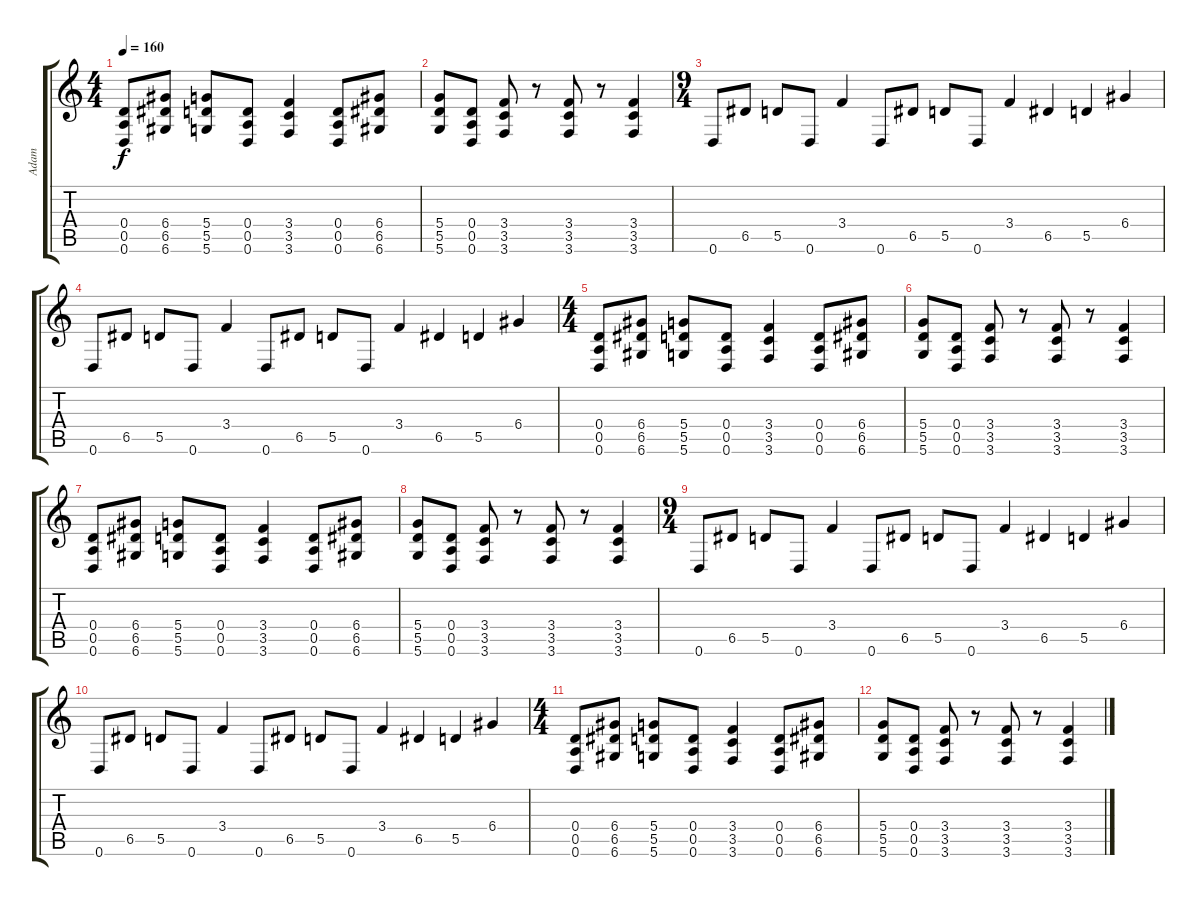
\track ("Adam" "Adam") {instrument overdrivenguitar}
\staff {score tabs}
\tuning (E4 B3 G3 D3 A2 D2) {hide}
\ts (4 4)
\tempo 160
\clef g2
\ks c
(0.4 0.5 0.6).8{dy f} (6.4 6.5 6.6).8 (5.4 5.5 5.6).8 (0.4 0.5 0.6).8 (3.4 3.5 3.6).4 (0.4 0.5 0.6).8 (6.4 6.5 6.6).8 |
(5.4 5.5 5.6).8 (0.4 0.5 0.6).8 (3.4 3.5 3.6).8 r.8 (3.4 3.5 3.6).8 r.8 (3.4 3.5 3.6).4 |
\ts (9 4)
0.6.8 6.5.8 5.5.8 0.6.8 3.4.4 0.6.8 6.5.8 5.5.8 0.6.8 3.4.4 6.5.4 5.5.4 6.4.4 |
0.6.8 6.5.8 5.5.8 0.6.8 3.4.4 0.6.8 6.5.8 5.5.8 0.6.8 3.4.4 6.5.4 5.5.4 6.4.4 |
\ts (4 4)
(0.4 0.5 0.6).8 (6.4 6.5 6.6).8 (5.4 5.5 5.6).8 (0.4 0.5 0.6).8 (3.4 3.5 3.6).4 (0.4 0.5 0.6).8 (6.4 6.5 6.6).8 |
(5.4 5.5 5.6).8 (0.4 0.5 0.6).8 (3.4 3.5 3.6).8 r.8 (3.4 3.5 3.6).8 r.8 (3.4 3.5 3.6).4 |
(0.4 0.5 0.6).8 (6.4 6.5 6.6).8 (5.4 5.5 5.6).8 (0.4 0.5 0.6).8 (3.4 3.5 3.6).4 (0.4 0.5 0.6).8 (6.4 6.5 6.6).8 |
(5.4 5.5 5.6).8 (0.4 0.5 0.6).8 (3.4 3.5 3.6).8 r.8 (3.4 3.5 3.6).8 r.8 (3.4 3.5 3.6).4 |
\ts (9 4)
0.6.8 6.5.8 5.5.8 0.6.8 3.4.4 0.6.8 6.5.8 5.5.8 0.6.8 3.4.4 6.5.4 5.5.4 6.4.4 |
0.6.8 6.5.8 5.5.8 0.6.8 3.4.4 0.6.8 6.5.8 5.5.8 0.6.8 3.4.4 6.5.4 5.5.4 6.4.4 |
\ts (4 4)
(0.4 0.5 0.6).8 (6.4 6.5 6.6).8 (5.4 5.5 5.6).8 (0.4 0.5 0.6).8 (3.4 3.5 3.6).4 (0.4 0.5 0.6).8 (6.4 6.5 6.6).8 |
(5.4 5.5 5.6).8 (0.4 0.5 0.6).8 (3.4 3.5 3.6).8 r.8 (3.4 3.5 3.6).8 r.8 (3.4 3.5 3.6).4
